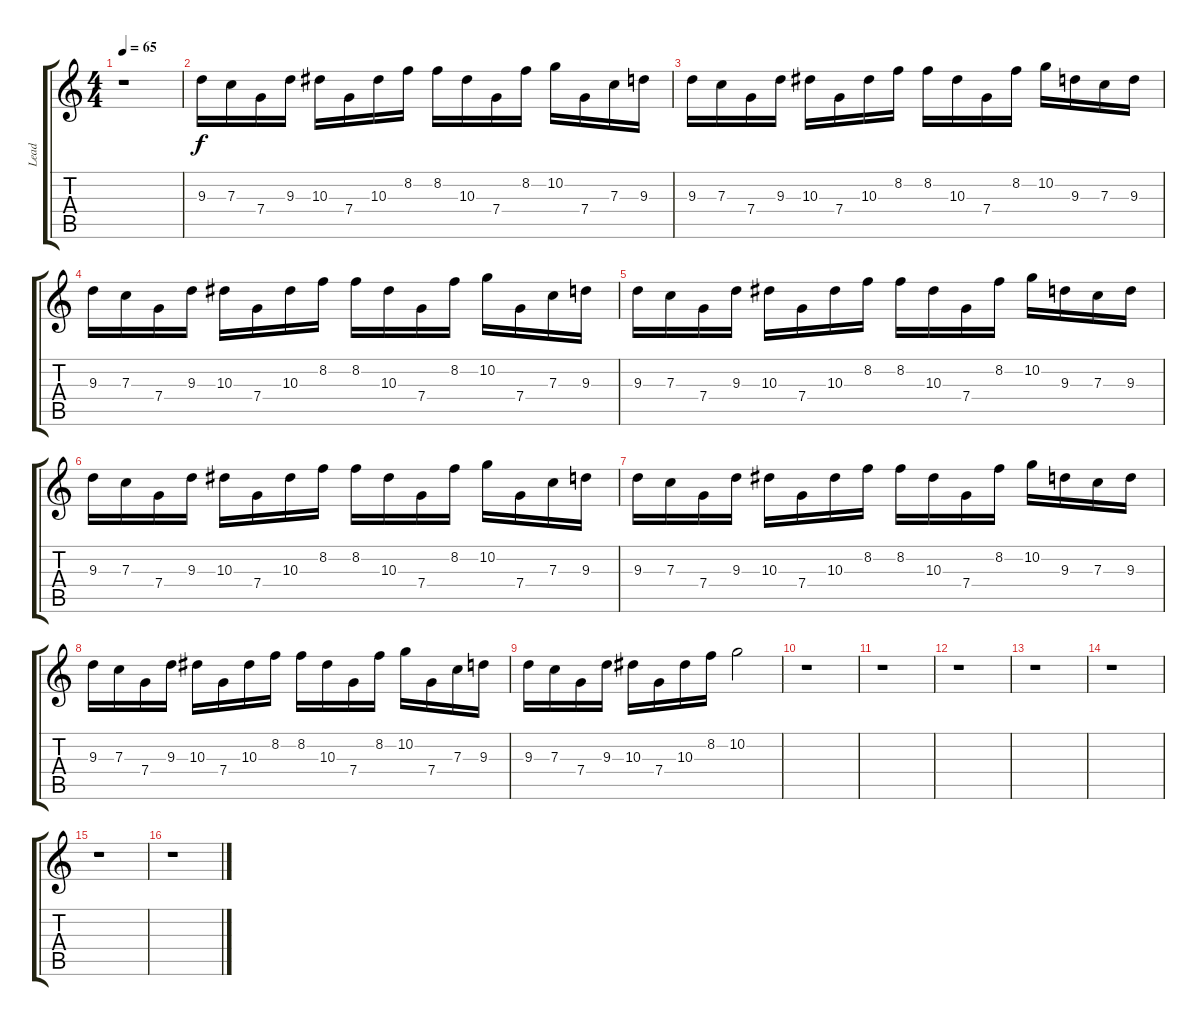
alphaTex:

\track ("Lead" "Lead") {instrument distortionguitar}
\staff {score tabs}
\tuning (D4 A3 F3 C3 G2 C2) {hide}
\ts (4 4)
\tempo 65
\clef g2
\ks c
r.1{dy f} |
9.3.16 7.3.16 7.4.16 9.3.16 10.3.16 7.4.16 10.3.16 8.2.16 8.2.16 10.3.16 7.4.16 8.2.16 10.2.16 7.4.16 7.3.16 9.3.16 |
9.3.16 7.3.16 7.4.16 9.3.16 10.3.16 7.4.16 10.3.16 8.2.16 8.2.16 10.3.16 7.4.16 8.2.16 10.2.16 9.3.16 7.3.16 9.3.16 |
9.3.16 7.3.16 7.4.16 9.3.16 10.3.16 7.4.16 10.3.16 8.2.16 8.2.16 10.3.16 7.4.16 8.2.16 10.2.16 7.4.16 7.3.16 9.3.16 |
9.3.16 7.3.16 7.4.16 9.3.16 10.3.16 7.4.16 10.3.16 8.2.16 8.2.16 10.3.16 7.4.16 8.2.16 10.2.16 9.3.16 7.3.16 9.3.16 |
9.3.16 7.3.16 7.4.16 9.3.16 10.3.16 7.4.16 10.3.16 8.2.16 8.2.16 10.3.16 7.4.16 8.2.16 10.2.16 7.4.16 7.3.16 9.3.16 |
9.3.16 7.3.16 7.4.16 9.3.16 10.3.16 7.4.16 10.3.16 8.2.16 8.2.16 10.3.16 7.4.16 8.2.16 10.2.16 9.3.16 7.3.16 9.3.16 |
9.3.16 7.3.16 7.4.16 9.3.16 10.3.16 7.4.16 10.3.16 8.2.16 8.2.16 10.3.16 7.4.16 8.2.16 10.2.16 7.4.16 7.3.16 9.3.16 |
9.3.16 7.3.16 7.4.16 9.3.16 10.3.16 7.4.16 10.3.16 8.2.16 10.2.2 |
r.1 |
r.1 |
r.1 |
r.1 |
r.1 |
r.1 |
r.1
